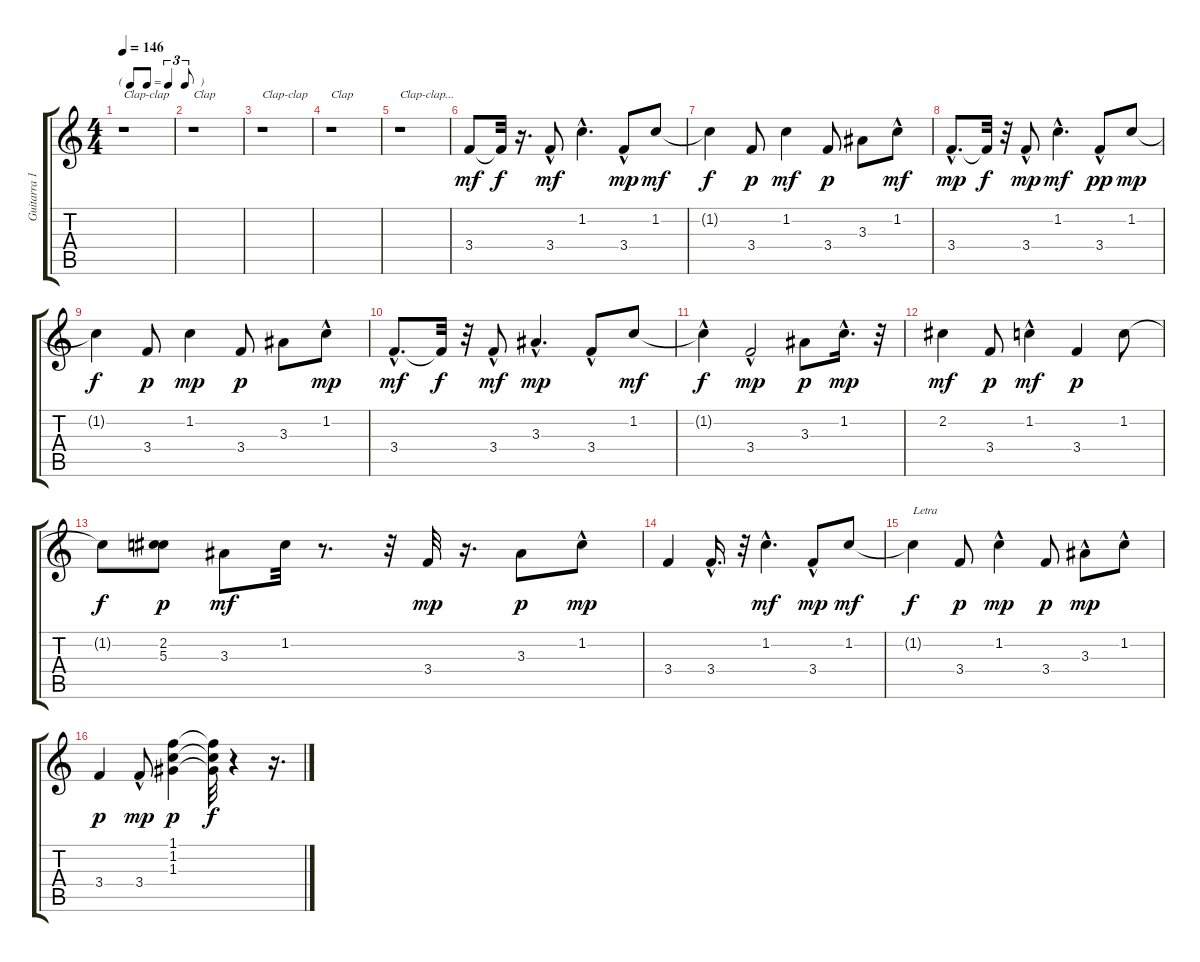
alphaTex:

\track ("Guitarra 1" "Guitarra 1") {instrument acousticguitarnylon}
\staff {score tabs}
\tuning (E4 B3 G3 D3 A2 E2) {hide}
\ts (4 4)
\tf triplet8th
\tempo 146
\clef g2
\ks c
r.1{txt "Clap-clap" dy mf instrument acousticguitarnylon} |
r.1{txt "Clap"} |
r.1{txt "Clap-clap"} |
r.1{txt "Clap"} |
r.1{txt "Clap-clap..."} |
3.4.8{volume 12 balance 8 instrument acousticguitarnylon} 3.4{t}.32{dy f} r.16{d} 3.4{hac}.8{dy mf} 1.2{hac}.4{d} 3.4{hac}.8{dy mp} 1.2.8{dy mf} |
1.2{t}.4{dy f} 3.4.8{dy p} 1.2.4{dy mf} 3.4.8{dy p} 3.3.8 1.2{hac}.8{dy mf} |
3.4{hac}.8{d dy mp} 3.4{t}.32{dy f} r.32 3.4{hac}.8{dy mp} 1.2{hac}.4{d dy mf} 3.4{hac}.8{dy pp} 1.2.8{dy mp} |
1.2{t}.4{dy f} 3.4.8{dy p} 1.2.4{dy mp} 3.4.8{dy p} 3.3.8 1.2{hac}.8{dy mp} |
3.4{hac}.8{d dy mf} 3.4{t}.32{dy f} r.32 3.4{hac}.8{dy mf} 3.3{hac}.4{d dy mp} 3.4{hac}.8 1.2.8{dy mf} |
1.2{hac t}.4{dy f} 3.4{hac}.2{dy mp} 3.3.8{dy p} 1.2{hac}.16{d dy mp} r.32 |
2.2.4{dy mf} 3.4.8{dy p} 1.2{hac}.4{dy mf} 3.4.4{dy p} 1.2.8 |
1.2{t}.8{dy f} (2.2 5.3).8{dy p} 3.3.8{dy mf} 1.2.32 r.8{d} r.32 3.4.32{dy mp} r.16{d} 3.3.8{dy p} 1.2{hac}.8{dy mp} |
3.4.4 3.4{hac}.16{d} r.32 1.2{hac}.4{d dy mf} 3.4{hac}.8{dy mp} 1.2.8{dy mf} |
1.2{t}.4{txt "Letra" dy f} 3.4.8{dy p} 1.2{hac}.4{dy mp} 3.4.8{dy p} 3.3{hac}.8{dy mp} 1.2{hac}.8 |
3.4.4{dy p} 3.4{hac}.8{dy mp} (1.1 1.2 1.3).4{dy p} (1.1{t} 1.2{t} 1.3{t}).32{dy f} r.4 r.16{d}
